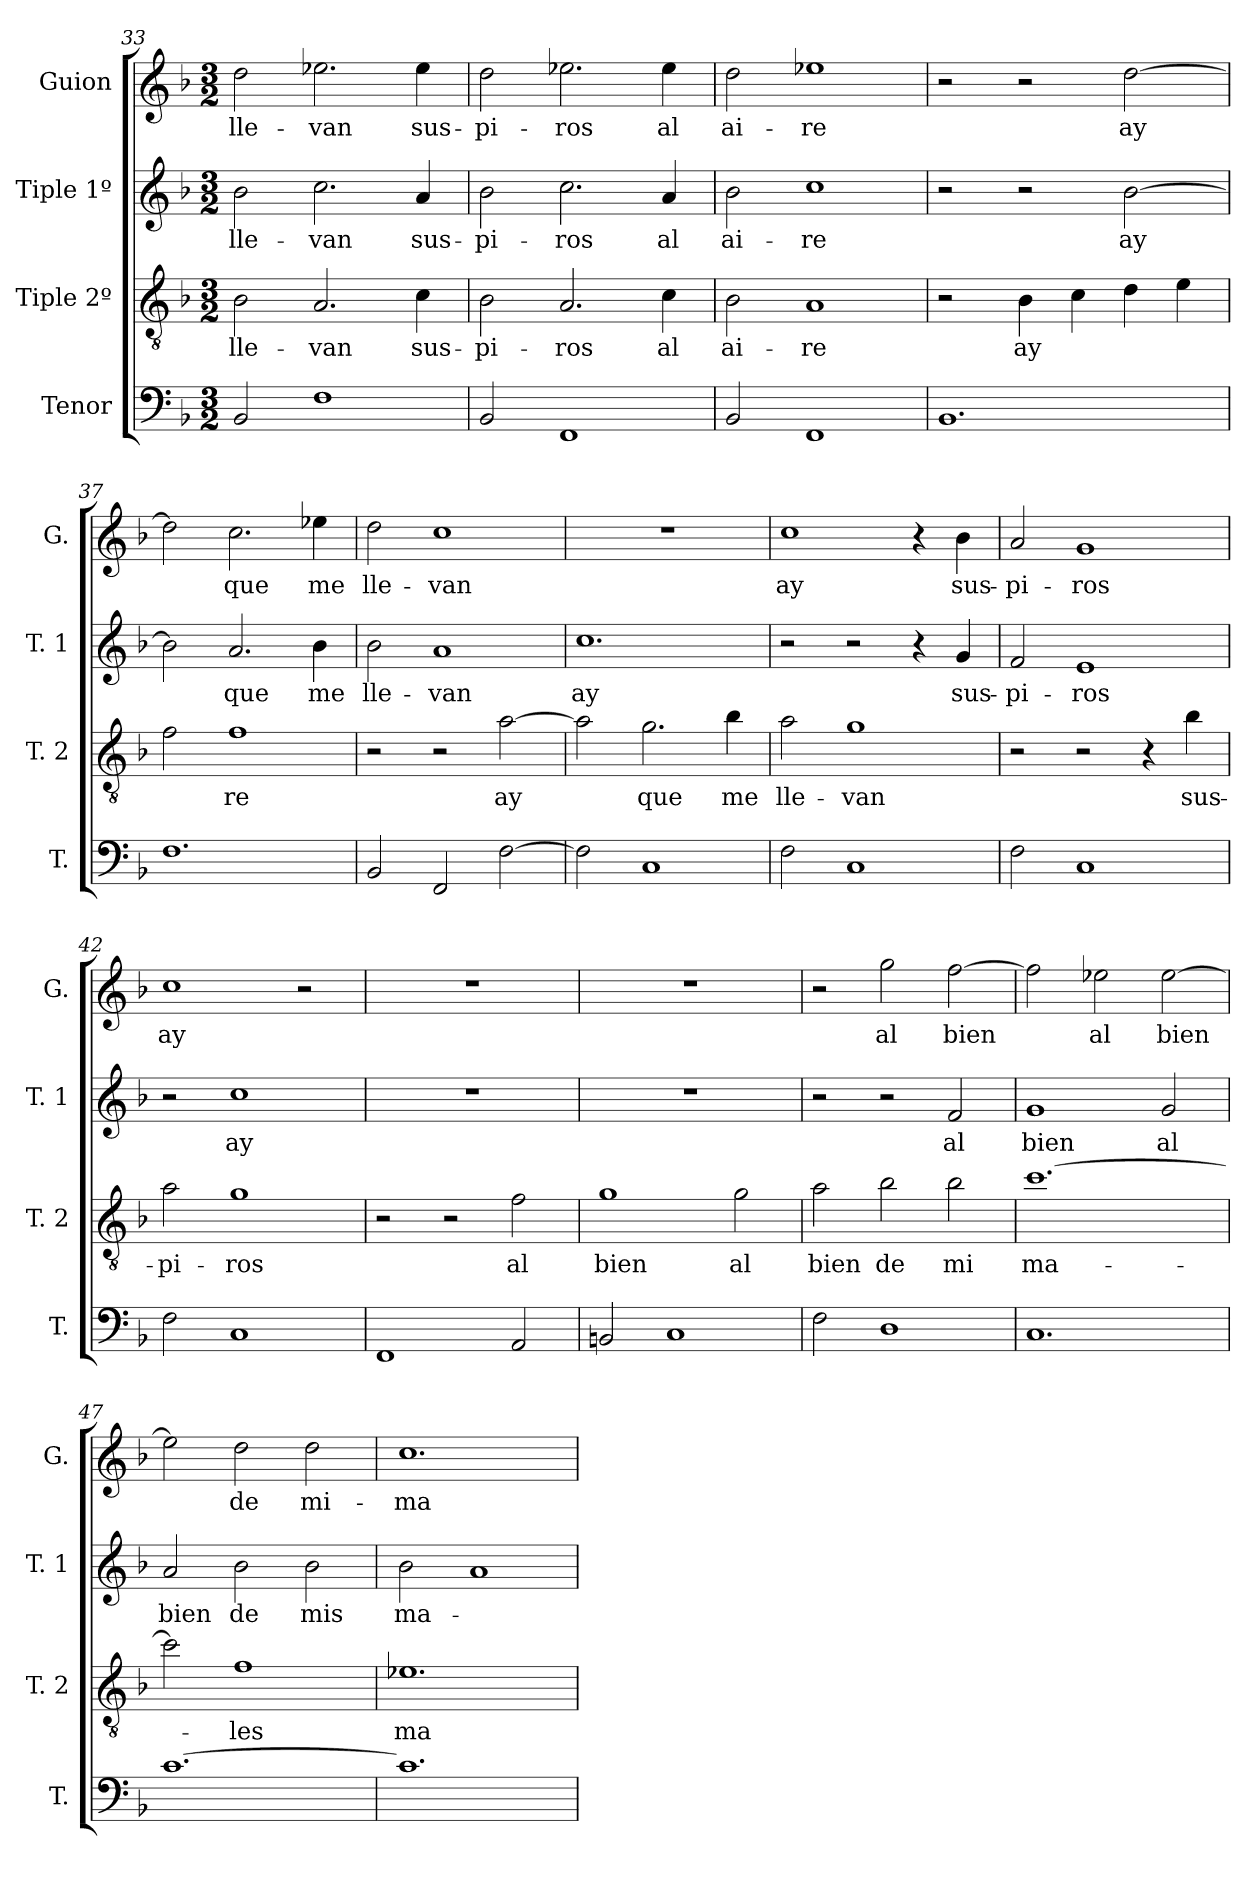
**kern	**kern	**text	**kern	**text	**kern	**text
*part4	*part3	*part3	*part2	*part2	*part1	*part1
*staff4	*staff3	*staff3	*staff2	*staff2	*staff1	*staff1
*I"Tenor	*I"Tiple 2º	*	*I"Tiple 1º	*	*I"Guion	*
*I'T.	*I'T. 2	*	*I'T. 1	*	*I'G.	*
*clefF4	*clefGv2	*	*clefG2	*	*clefG2	*
*k[b-]	*k[b-]	*	*k[b-]	*	*k[b-]	*
*M3/2	*M3/2	*	*M3/2	*	*M3/2	*
=33	=33	=33	=33	=33	=33	=33
2BB-	2B-	lle-	2b-	lle-	2dd	lle-
1F	2.A	-van	2.cc	-van	2.ee-X	-van
.	4c	sus-	4a	sus-	4ee-	sus-
=34	=34	=34	=34	=34	=34	=34
2BB-	2B-	-pi-	2b-	-pi-	2dd	-pi-
1FF	2.A	-ros	2.cc	-ros	2.ee-X	-ros
.	4c	al	4a	al	4ee-	al
=35	=35	=35	=35	=35	=35	=35
2BB-	2B-	ai-	2b-	ai-	2dd	ai-
1FF	1A	-re	1cc	-re	1ee-X	-re
=36	=36	=36	=36	=36	=36	=36
1.BB-	2r	.	2r	.	2r	.
.	4B-	ay	2r	.	2r	.
.	4c	.	.	.	.	.
.	4d	.	[2b-	ay	[2dd	ay
.	4e	.	.	.	.	.
=37	=37	=37	=37	=37	=37	=37
1.F	2f	.	2b-]	.	2dd]	.
.	1f	re	2.a	que	2.cc	que
.	.	.	4b-	me	4ee-X	me
=38	=38	=38	=38	=38	=38	=38
2BB-	2r	.	2b-	lle-	2dd	lle-
2FF	2r	.	1a	-van	1cc	-van
[2F	[2a	ay	.	.	.	.
=39	=39	=39	=39	=39	=39	=39
2F]	2a]	.	1.cc	ay	1.r	.
1C	2.g	que	.	.	.	.
.	4b-	me	.	.	.	.
=40	=40	=40	=40	=40	=40	=40
2F	2a	lle-	2r	.	1cc	ay
1C	1g	-van	2r	.	.	.
.	.	.	4r	.	4r	.
.	.	.	4g	sus-	4b-	sus-
=41	=41	=41	=41	=41	=41	=41
2F	2r	.	2f	-pi-	2a	-pi-
1C	2r	.	1e	-ros	1g	-ros
.	4r	.	.	.	.	.
.	4b-	sus-	.	.	.	.
=42	=42	=42	=42	=42	=42	=42
2F	2a	-pi-	2r	.	1cc	ay
1C	1g	-ros	1cc	ay	.	.
.	.	.	.	.	2r	.
=43	=43	=43	=43	=43	=43	=43
1FF	2r	.	1.r	.	1.r	.
.	2r	.	.	.	.	.
2AA	2f	al	.	.	.	.
=44	=44	=44	=44	=44	=44	=44
2BBn	1g	bien	1.r	.	1.r	.
1C	.	.	.	.	.	.
.	2g	al	.	.	.	.
=45	=45	=45	=45	=45	=45	=45
2F	2a	bien	2r	.	2r	.
1D	2b-	de	2r	.	2gg	al
.	2b-	mi	2f	al	[2ff	bien
=46	=46	=46	=46	=46	=46	=46
1.C	[1.cc	ma-	1g	bien	2ff]	.
.	.	.	.	.	2ee-X	al
.	.	.	2g	al	[2ee-	bien
=47	=47	=47	=47	=47	=47	=47
[1.c	2cc]	.	2a	bien	2ee-]	.
.	1f	-les	2b-	de	2dd	de
.	.	.	2b-	mis	2dd	mi-
=48	=48	=48	=48	=48	=48	=48
1.c]	1.e-X	ma-	2b-	ma-	1.cc	-ma-
.	.	.	1a	.	.	.
=	=	=	=	=	=	=
*-	*-	*-	*-	*-	*-	*-
